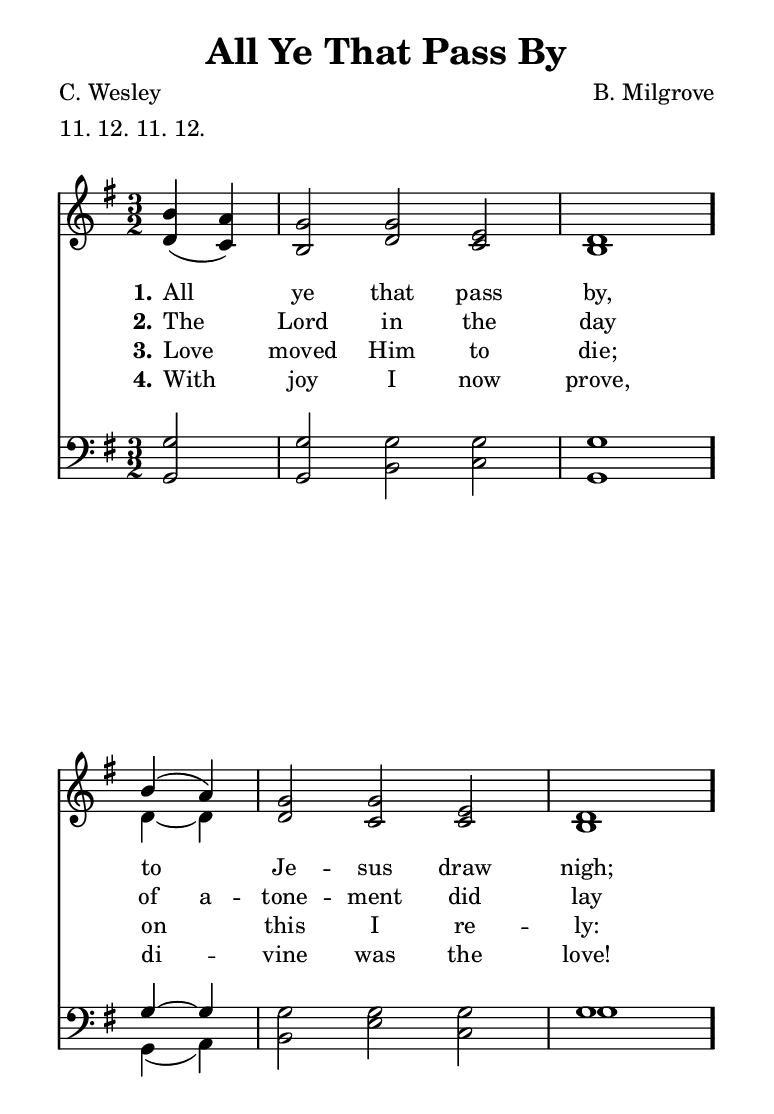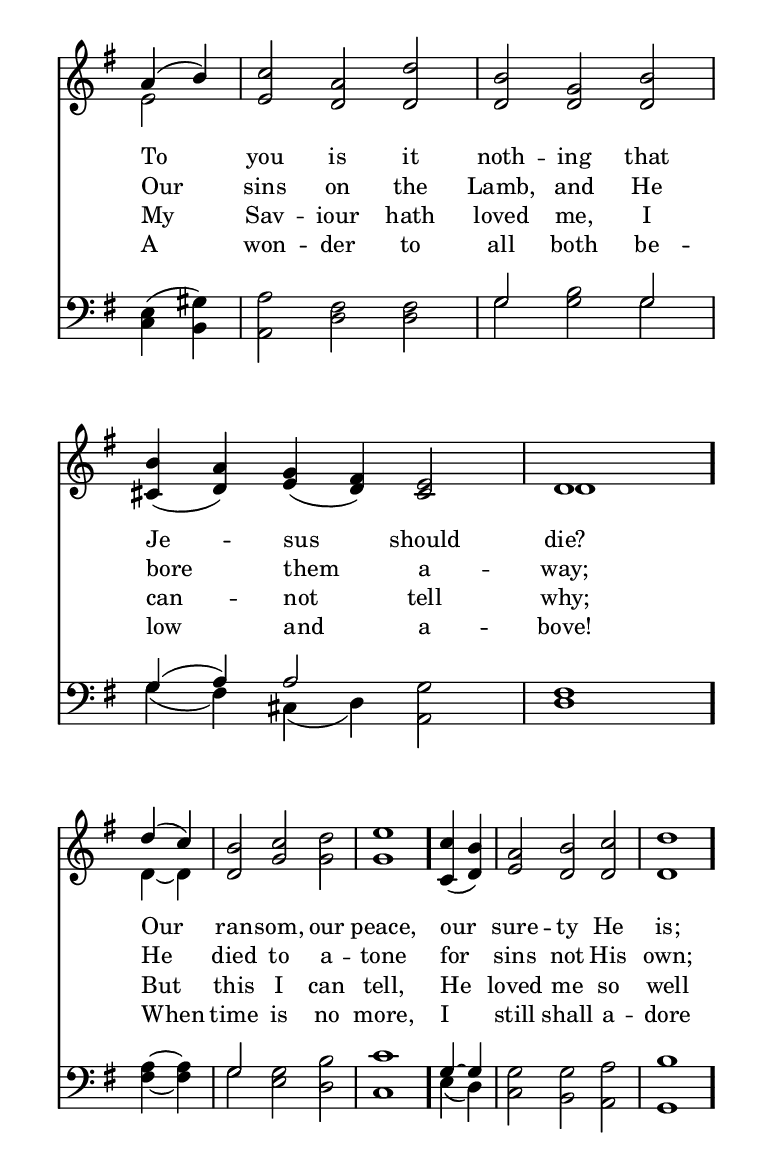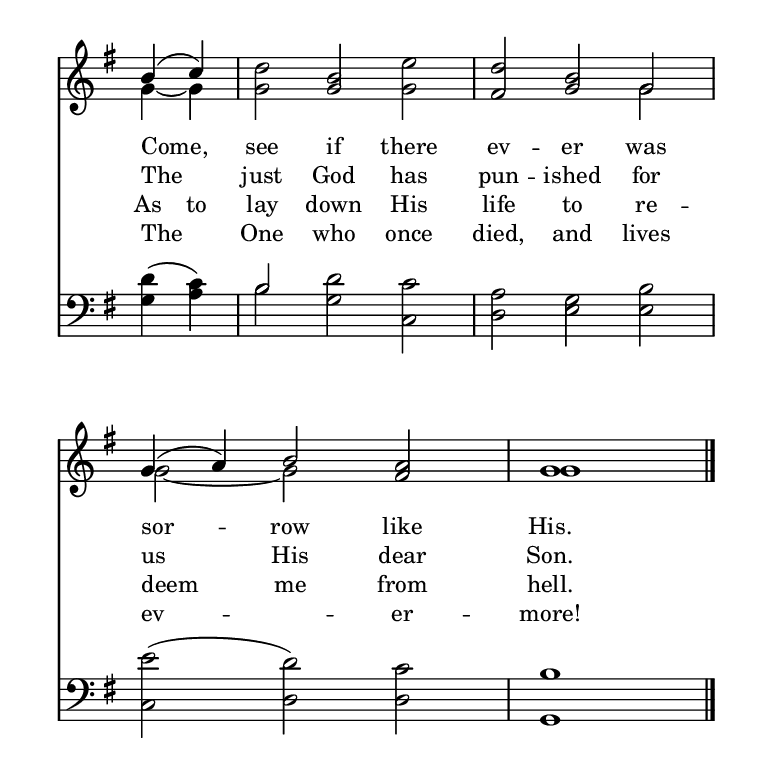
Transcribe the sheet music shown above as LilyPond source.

\include "common/global.ily"
\paper {
  \include "common/paper.ily"
  %ragged-bottom = ##t
  %ragged-last-bottom = ##t
  %systems-per-page = ##f
  %page-count = ##f
}

\header{
  %gospel
  hymnnumber = "60"
  title = "All Ye That Pass By"
  tunename = "Harwich"
  meter = "11. 12. 11. 12."
  poet = "C. Wesley"
  composer = "B. Milgrove"
  %copyright = ""
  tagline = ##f
}

% for fermata in MIDI
ta = { \tempo 4=140 }
tb = { \tempo 4=70  }

patternAA = { c4 c4 | c2 c2 c2 | c1 }
patternAB = { c2    | c2 c2 c2 | c1 \patternAA }

patternBA = { c4 c4 | c2 c2 c2 | c2 c2 c2 c4( c4) c4( c4) c2 | c1 }
patternBB = { c2    | c2 c2 c2 | c2 c2 c2 c4( c4) c4( c4) c2 | c1 }
patternBC = { c4 c4 | c2 c2 c2 | c2 c2 c2 c4( c4) c2      c2 | c1 }
patternBD = { c4 c4 | c2 c2 c2 | c2 c2 c2 c2      c2      c2 | c1 }

global = {
  \include "common/overrides.ily"
  \override Staff.TimeSignature.style = #'numbered
  \time 3/2
  \override Score.MetronomeMark.transparent = ##t % hide all fermata changes too
  \ta
  \key g \major
  \partial 2
  \autoBeamOff
}

notesSoprano = {
\global
\relative c'' {

  \changePitch \patternAA { b( a) | g g e | d | b'( a) | g g e | d }
  \changePitch \patternBA { a'( b) | c a d | b g b | b( a) g( fis) e | d }
  \changePitch \patternAA { d'( c) | b c d | e | c( b) | a b c | d }
  \changePitch \patternBC { b( c) | d b e | d b g | g( a) b a | g }

  \bar "|."

}
}

notesAlto = {
\global
\relative e' {

  \changePitch \patternAA { d( c) | b d c | b | d ~ d | d c c | b }
  \changePitch \patternBB { e | e d d | d d d | cis( d) e( d) cis | d }
  \changePitch \patternAA { d ~ d | d | g g | g | c,( d) | e d d | d }
  \changePitch \patternBD { g ~ g | g g g | fis g g | g ~ g fis | g }

}
}

notesTenor = {
\global
\relative a {

  \changePitch \patternAB { g | g g g | g | g ~ g | g g g | g }
  \changePitch \patternBC { e( gis) | a fis fis | g b g | g( a) a g | fis }
  \changePitch \patternAA { a ~ a | g g b | c | g ~ g | g g a | b }
  \changePitch \patternBD { d( c) | b d c | a g b | e( d) c | b }

}
}

notesBass = {
\global
\relative f, {

  \changePitch \patternAB { g | g b c | g | g( a) | b e c | g' }
  \changePitch \patternBA { c,( b) | a d d | g g g | g( fis) cis( d) a | d }
  \changePitch \patternAA { fis ~ fis | g e d | c | e( d) c b a | g }
  \changePitch \patternBD { g'( a) | b g c, | d e e | c( d) d | g, }

}
}

wordsA = \lyricmode {
\set stanza = "1."

All ye that pass by, \bar "." to Je -- sus draw nigh; \bar "." \break
To you is it noth -- ing that Je -- sus should die? \bar "." \break
Our ran -- som, our peace, \bar "." our sure -- ty He is; \bar "." \break
Come, see if there ev -- er was sor -- row like His. \bar "." \break

}

wordsB = \lyricmode {
\set stanza = "2."

The Lord in the day { \mon } of a -- { \moff } tone -- ment did lay
Our sins on the Lamb, and He bore them a -- way;
He died to a -- tone for sins not His own;
The just God has pun -- ished for us His dear Son.

}

wordsC = \lyricmode {
\set stanza = "3."

Love moved Him to die; on this I re -- ly:
My Sav -- iour hath loved me, I can -- not tell why;
But this I can tell, He loved me so well
{ \mon } As to { \moff } lay down His life to re -- deem me from hell.

}

wordsD = \lyricmode {
\set stanza = "4."

With joy I now prove, di -- vine was the love!
A won -- der to all both be -- low and a -- bove!
When time is no more, I still shall a -- dore
The One who once died, and lives ev -- _ er -- more!

}

\score {
  \context ChoirStaff <<
    \context Staff = upper <<
      \set Staff.autoBeaming = ##f
      \set ChoirStaff.systemStartDelimiter = #'SystemStartBar
      \set ChoirStaff.printPartCombineTexts = ##f
      \partcombine #'(2 . 9) \notesSoprano \notesAlto
      \context NullVoice = sopranos { \voiceOne << \notesSoprano >> }
      \context NullVoice = altos { \voiceTwo << \notesAlto >> }
      \context Lyrics = one   \lyricsto sopranos \wordsA
      \context Lyrics = two   \lyricsto sopranos \wordsB
      \context Lyrics = three \lyricsto sopranos \wordsC
      \context Lyrics = four  \lyricsto sopranos \wordsD
    >>
    \context Staff = men <<
      \set Staff.autoBeaming = ##f
      \clef bass
      \set ChoirStaff.printPartCombineTexts = ##f
      \partcombine #'(2 . 9) \notesTenor \notesBass
      \context NullVoice = tenors { \voiceOne << \notesTenor >> }
      \context NullVoice = basses { \voiceTwo << \notesBass >> }
    >>
  >>
  \layout {
    \include "common/layout.ily"
  }
  \midi{
    \include "common/midi.ily"
  }
}

\version "2.19.49"  % necessary for upgrading to future LilyPond versions.

% vi:set et ts=2 sw=2 ai nocindent syntax=lilypond:
